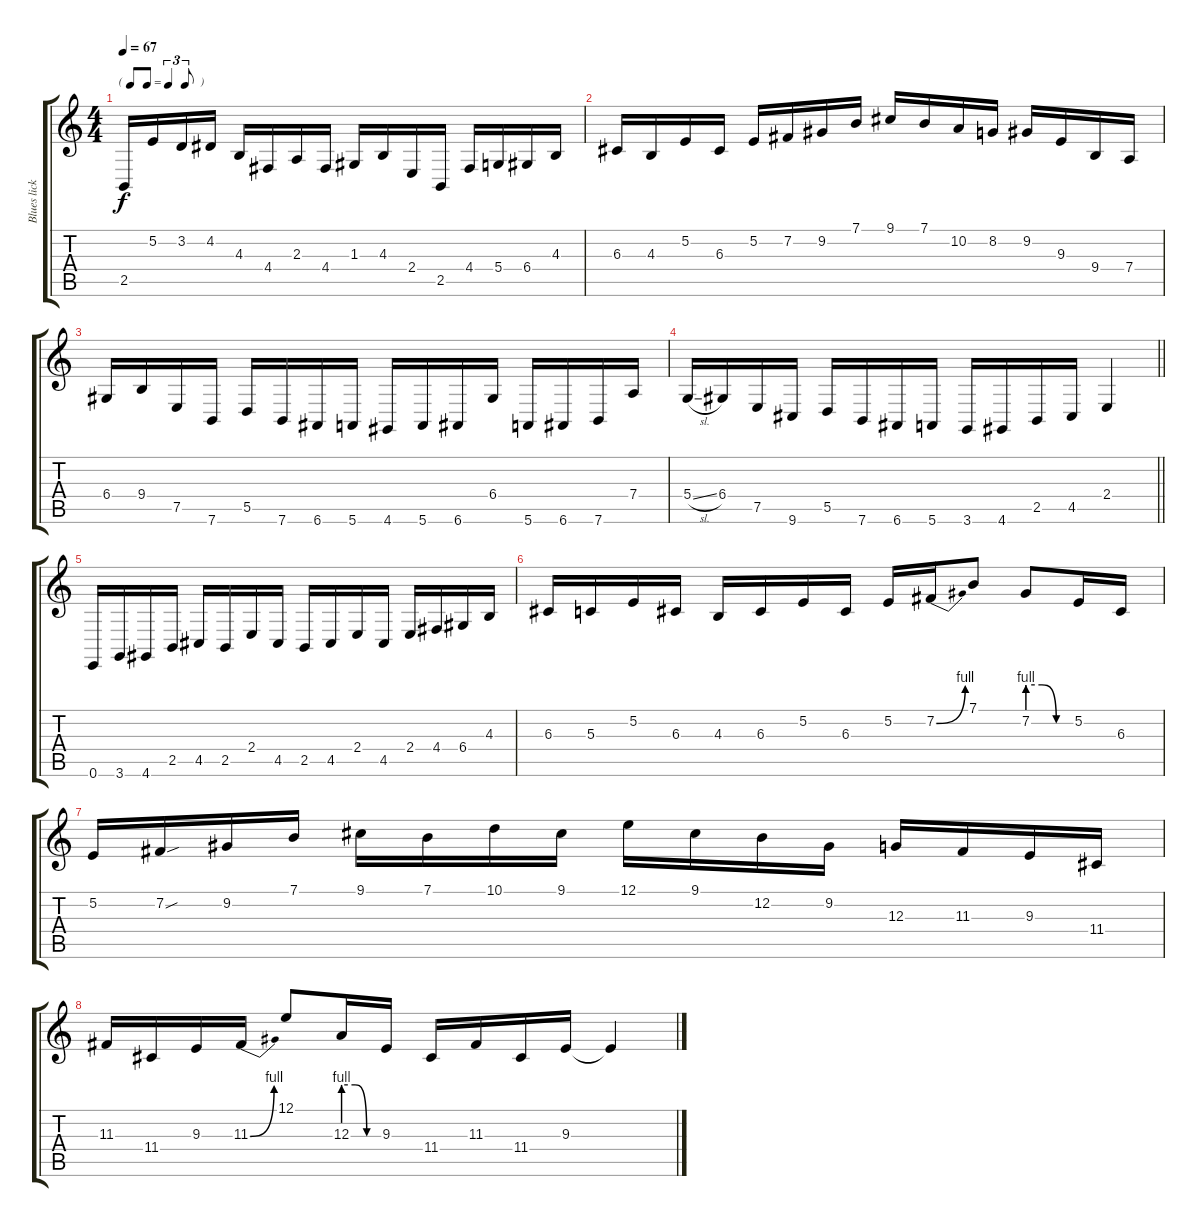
\track ("Blues licks" "Blues lick") {instrument drawbarorgan}
\staff {score tabs}
\tuning (E4 B3 G3 D3 A2 E2) {hide}
\ts (4 4)
\tf triplet8th
\tempo 67
\clef g2
\ks c
2.5.16{dy f} 5.2.16 3.2.16 4.2.16 4.3.16 4.4.16 2.3.16 4.4.16 1.3.16 4.3.16 2.4.16 2.5.16 4.4.16 5.4.16 6.4.16 4.3.16 |
6.3.16 4.3.16 5.2.16 6.3.16 5.2.16 7.2.16 9.2.16 7.1.16 9.1.16 7.1.16 10.2.16 8.2.16 9.2.16 9.3.16 9.4.16 7.4.16 |
6.4.16 9.4.16 7.5.16 7.6.16 5.5.16 7.6.16 6.6.16 5.6.16 4.6.16 5.6.16 6.6.16 6.4.16 5.6.16 6.6.16 7.6.16 7.4.16 |
\barLineRight lightlight
5.4{sl}.16 6.4.16 7.5.16 9.6.16 5.5.16 7.6.16 6.6.16 5.6.16 3.6.16 4.6.16 2.5.16 4.5.16 2.4.4 |
0.6.16 3.6.16 4.6.16 2.5.16 4.5.16 2.5.16 2.4.16 4.5.16 2.5.16 4.5.16 2.4.16 4.5.16 2.4.16 4.4.16 6.4.16 4.3.16 |
6.3.16 5.3.16 5.2.16 6.3.16 4.3.16 6.3.16 5.2.16 6.3.16 5.2.16 7.2{be (bend 0 0 60 4)}.16 7.1.8 7.2{be (custom 0 4 20 4 40 0 60 0)}.8 5.2.16 6.3.16 |
5.2.16 7.2{sou}.16 9.2.16 7.1.16 9.1.16 7.1.16 10.1.16 9.1.16 12.1.16 9.1.16 12.2.16 9.2.16 12.3.16 11.3.16 9.3.16 11.4.16 |
11.3.16 11.4.16 9.3.16 11.3{be (bend 0 0 60 4)}.16 12.1.8 12.3{be (custom 0 4 20 4 40 0 60 0)}.16 9.3.16 11.4.16 11.3.16 11.4.16 9.3.16 9.3{t}.4
